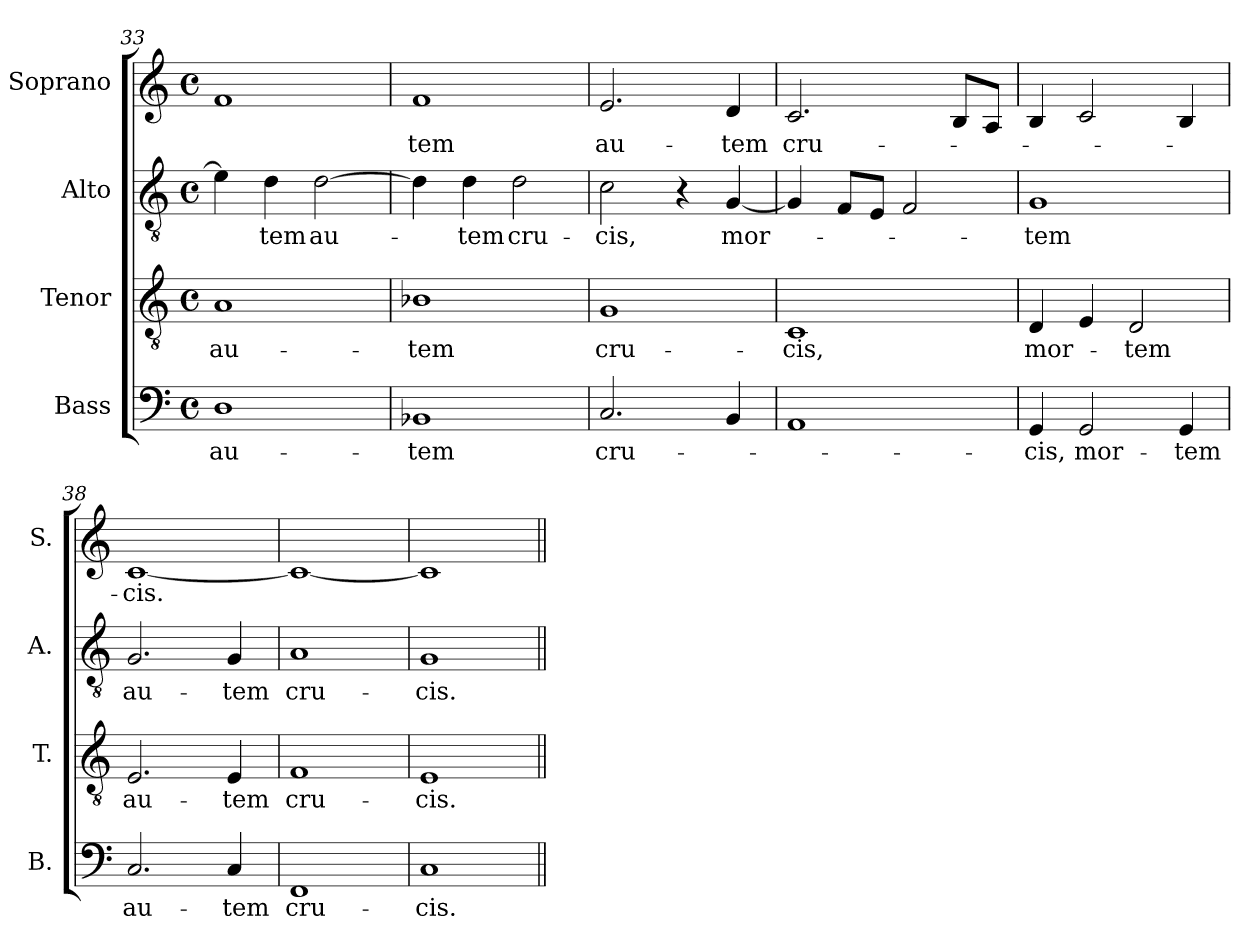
**kern	**text	**kern	**text	**kern	**text	**kern	**text
*part4	*part4	*part3	*part3	*part2	*part2	*part1	*part1
*staff4	*staff4	*staff3	*staff3	*staff2	*staff2	*staff1	*staff1
*I"Bass	*	*I"Tenor	*	*I"Alto	*	*I"Soprano	*
*I'B.	*	*I'T.	*	*I'A.	*	*I'S.	*
*clefF4	*	*clefGv2	*	*clefGv2	*	*clefG2	*
*	*	*ITrd7c12	*	*	*	*	*
*k[]	*	*k[]	*	*k[]	*	*k[]	*
*C:	*	*C:	*	*C:	*	*C:	*
*M4/4	*	*M4/4	*	*M4/4	*	*M4/4	*
*met(c)	*	*met(c)	*	*met(c)	*	*met(c)	*
=33	=33	=33	=33	=33	=33	=33	=33
!	!LO:LY:b:color=#000000	!	!	!	!	!	!
!	!	!	!LO:LY:b:color=#000000	!	!	!	!
1Di	au-	1AAi	au-	4ei\]	.	1fi	.
!	!	!	!	!	!LO:LY:b:color=#000000	!	!
.	.	.	.	4di\	-tem	.	.
!	!	!	!	!	!LO:LY:b:color=#000000	!	!
.	.	.	.	[>2di\	au-	.	.
=34	=34	=34	=34	=34	=34	=34	=34
!	!LO:LY:b:color=#000000	!	!	!	!	!	!
!	!	!	!LO:LY:b:color=#000000	!	!	!	!
!	!	!	!	!	!	!	!LO:LY:b:color=#000000
1BB-Xi	-tem	1BB-Xi	-tem	4di\]	.	1fi	-tem
!	!	!	!	!	!LO:LY:b:color=#000000	!	!
.	.	.	.	4di\	-tem	.	.
!	!	!	!	!	!LO:LY:b:color=#000000	!	!
.	.	.	.	2di\	cru-	.	.
=35	=35	=35	=35	=35	=35	=35	=35
!	!LO:LY:b:color=#000000	!	!	!	!	!	!
!	!	!	!LO:LY:b:color=#000000	!	!	!	!
!	!	!	!	!	!LO:LY:b:color=#000000	!	!
!	!	!	!	!	!	!	!LO:LY:b:color=#000000
2.Ci/	cru-	1GGi	cru-	2ci\	-cis,	2.ei/	au-
.	.	.	.	4r	.	.	.
!	!	!	!	!	!LO:LY:b:color=#000000	!	!
!	!	!	!	!	!	!	!LO:LY:b:color=#000000
4BBi/	.	.	.	[<4Gi/	mor-	4di/	-tem
!!LO:PB:g=z
=36	=36	=36	=36	=36	=36	=36	=36
!	!	!	!LO:LY:b:color=#000000	!	!	!	!
!	!	!	!	!	!	!	!LO:LY:b:color=#000000
1AAi	.	1CCi	-cis,	4Gi/]	.	2.ci/	cru-
.	.	.	.	8Fi/L	.	.	.
.	.	.	.	8Ei/J	.	.	.
.	.	.	.	2Fi/	.	.	.
.	.	.	.	.	.	8Bi/L	.
.	.	.	.	.	.	8Ai/J	.
=37	=37	=37	=37	=37	=37	=37	=37
!	!LO:LY:b:color=#000000	!	!	!	!	!	!
!	!	!	!LO:LY:b:color=#000000	!	!	!	!
!	!	!	!	!	!LO:LY:b:color=#000000	!	!
4GGi/	-cis,	4DDi/	mor-	1Gi	-tem	4Bi/	.
!	!LO:LY:b:color=#000000	!	!	!	!	!	!
2GGi/	mor-	4EEi/	.	.	.	2ci/	.
!	!	!	!LO:LY:b:color=#000000	!	!	!	!
.	.	2DDi/	-tem	.	.	.	.
!	!LO:LY:b:color=#000000	!	!	!	!	!	!
4GGi/	-tem	.	.	.	.	4Bi/	.
=38	=38	=38	=38	=38	=38	=38	=38
!	!LO:LY:b:color=#000000	!	!	!	!	!	!
!	!	!	!LO:LY:b:color=#000000	!	!	!	!
!	!	!	!	!	!LO:LY:b:color=#000000	!	!
!	!	!	!	!	!	!	!LO:LY:b:color=#000000
2.Ci/	au-	2.EEi/	au-	2.Gi/	au-	[<1ci	-cis.
!	!LO:LY:b:color=#000000	!	!	!	!	!	!
!	!	!	!LO:LY:b:color=#000000	!	!	!	!
!	!	!	!	!	!LO:LY:b:color=#000000	!	!
4Ci/	-tem	4EEi/	-tem	4Gi/	-tem	.	.
=39	=39	=39	=39	=39	=39	=39	=39
!	!LO:LY:b:color=#000000	!	!	!	!	!	!
!	!	!	!LO:LY:b:color=#000000	!	!	!	!
!	!	!	!	!	!LO:LY:b:color=#000000	!	!
1FFi	cru-	1FFi	cru-	1Ai	cru-	1ci_<	.
=40	=40	=40	=40	=40	=40	=40	=40
!	!LO:LY:b:color=#000000	!	!	!	!	!	!
!	!	!	!LO:LY:b:color=#000000	!	!	!	!
!	!	!	!	!	!LO:LY:b:color=#000000	!	!
1Ci	-cis.	1EEi	-cis.	1Gi	-cis.	1ci]	.
=||	=||	=||	=||	=||	=||	=||	=||
*-	*-	*-	*-	*-	*-	*-	*-
